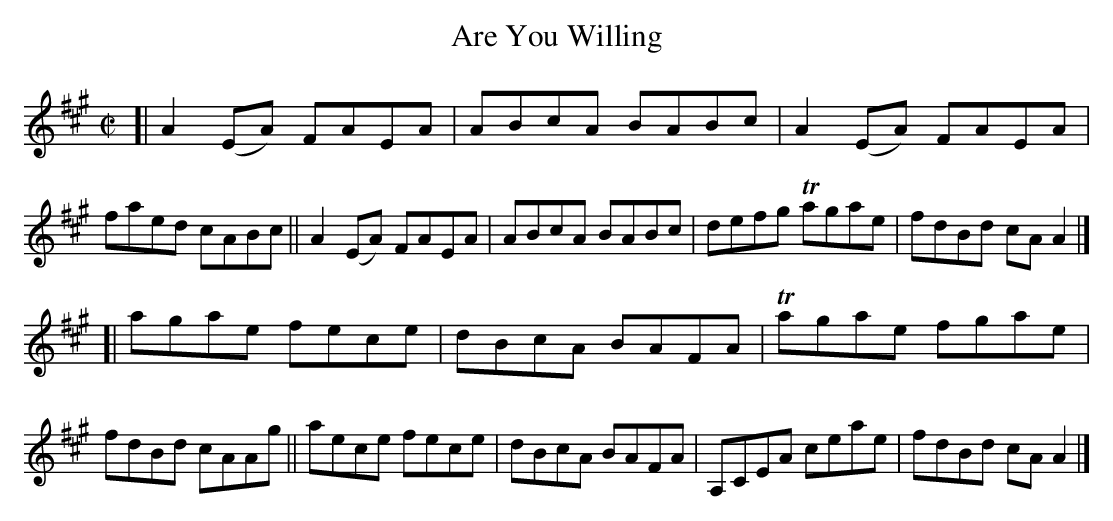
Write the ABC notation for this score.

X:1
T: Are You Willing
M: C|
L: 1/8
K: A
[| A2(EA) FAEA | ABcA BABc | A2(EA) FAEA | faed cABc \
|| A2(EA) FAEA | ABcA BABc | defg Tagae | fdBd cAA2 |]
[| agae fece | dBcA BAFA | Tagae fgae | fdBd cAAg \
|| aece fece | dBcA BAFA | A,CEA ceae | fdBd cAA2 |]
